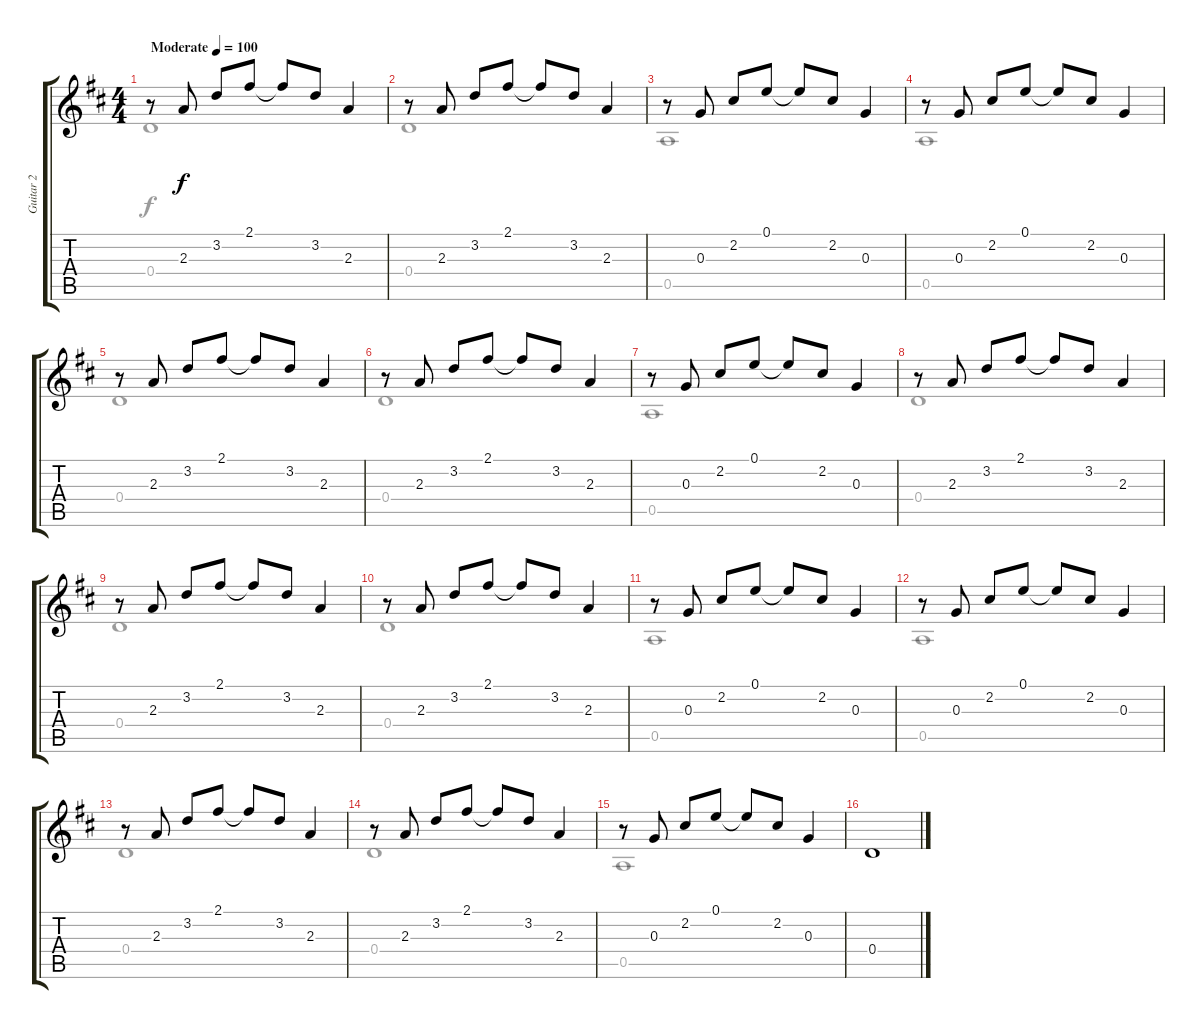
\track ("Guitar 2" "Guitar 2") {instrument acousticguitarsteel}
\staff {score tabs}
\tuning (E4 B3 G3 D3 A2 E2) {hide}
\voice
\ts (4 4)
\tempo (100 "Moderate")
\clef g2
\ks d
r.8{dy f instrument acousticguitarsteel} 2.3.8 3.2.8 2.1.8 2.1{t}.8 3.2.8 2.3.4 |
r.8 2.3.8 3.2.8 2.1.8 2.1{t}.8 3.2.8 2.3.4 |
r.8 0.3.8 2.2.8 0.1.8 0.1{t}.8 2.2.8 0.3.4 |
r.8 0.3.8 2.2.8 0.1.8 0.1{t}.8 2.2.8 0.3.4 |
r.8 2.3.8 3.2.8 2.1.8 2.1{t}.8 3.2.8 2.3.4 |
r.8 2.3.8 3.2.8 2.1.8 2.1{t}.8 3.2.8 2.3.4 |
r.8 0.3.8 2.2.8 0.1.8 0.1{t}.8 2.2.8 0.3.4 |
r.8 2.3.8 3.2.8 2.1.8 2.1{t}.8 3.2.8 2.3.4 |
r.8 2.3.8 3.2.8 2.1.8 2.1{t}.8 3.2.8 2.3.4 |
r.8 2.3.8 3.2.8 2.1.8 2.1{t}.8 3.2.8 2.3.4 |
r.8 0.3.8 2.2.8 0.1.8 0.1{t}.8 2.2.8 0.3.4 |
r.8 0.3.8 2.2.8 0.1.8 0.1{t}.8 2.2.8 0.3.4 |
r.8 2.3.8 3.2.8 2.1.8 2.1{t}.8 3.2.8 2.3.4 |
r.8 2.3.8 3.2.8 2.1.8 2.1{t}.8 3.2.8 2.3.4 |
r.8 0.3.8 2.2.8 0.1.8 0.1{t}.8 2.2.8 0.3.4 |
0.4.1
\voice
\clef g2
\ottava regular
\simile none
\ks d
0.4.1{dy f} |
0.4.1 |
0.5.1 |
0.5.1 |
0.4.1 |
0.4.1 |
0.5.1 |
0.4.1 |
0.4.1 |
0.4.1 |
0.5.1 |
0.5.1 |
0.4.1 |
0.4.1 |
0.5.1 |
